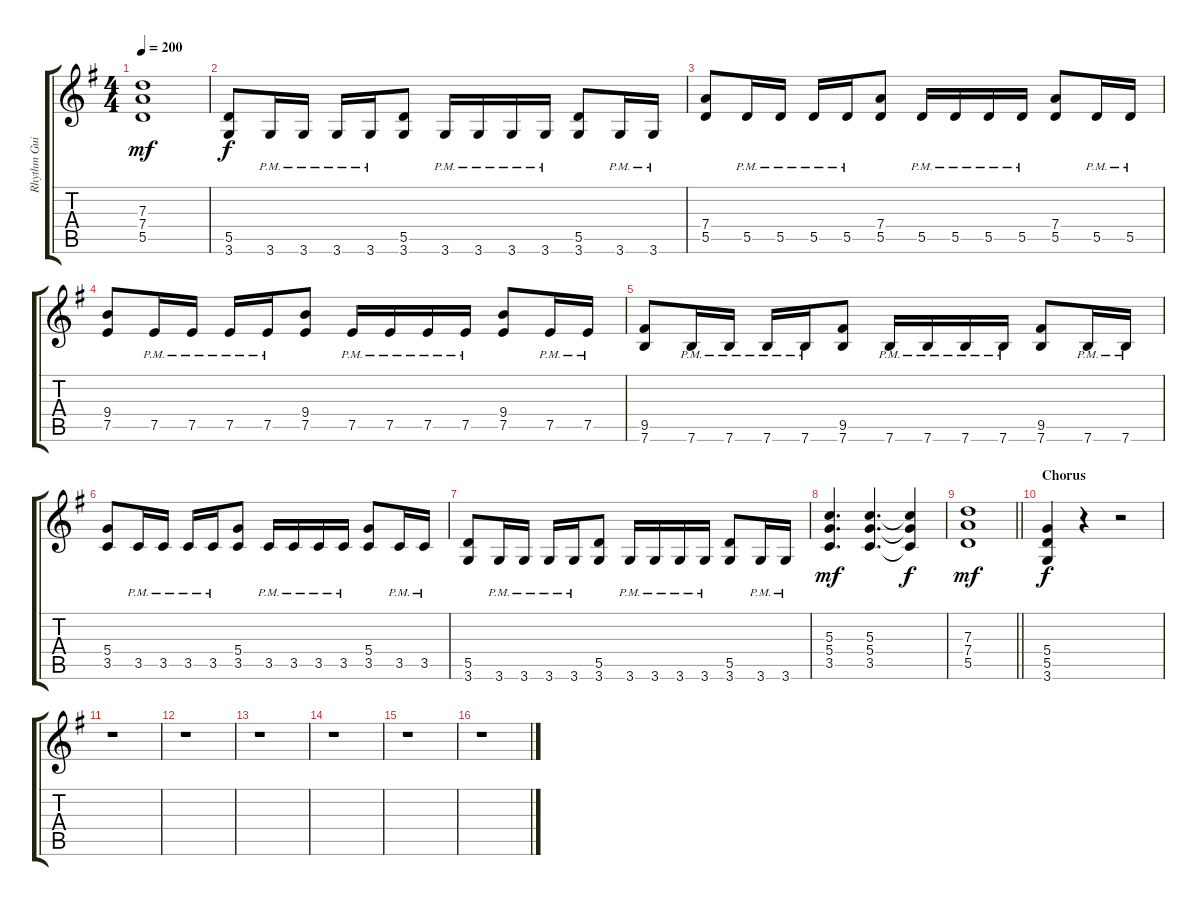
\track ("Rhythm Guitar 1" "Rhythm Gui") {instrument distortionguitar}
\staff {score tabs}
\tuning (E4 B3 G3 D3 A2 E2) {hide}
\ts (4 4)
\tempo 200
\clef g2
\ks g
(7.3 7.4 5.5).1{dy mf} |
(5.5 3.6).8{dy f} 3.6{pm}.16 3.6{pm}.16 3.6{pm}.16 3.6{pm}.16 (5.5 3.6).8 3.6{pm}.16 3.6{pm}.16 3.6{pm}.16 3.6{pm}.16 (5.5 3.6).8 3.6{pm}.16 3.6{pm}.16 |
(7.4 5.5).8 5.5{pm}.16 5.5{pm}.16 5.5{pm}.16 5.5{pm}.16 (7.4 5.5).8 5.5{pm}.16 5.5{pm}.16 5.5{pm}.16 5.5{pm}.16 (7.4 5.5).8 5.5{pm}.16 5.5{pm}.16 |
(9.4 7.5).8 7.5{pm}.16 7.5{pm}.16 7.5{pm}.16 7.5{pm}.16 (9.4 7.5).8 7.5{pm}.16 7.5{pm}.16 7.5{pm}.16 7.5{pm}.16 (9.4 7.5).8 7.5{pm}.16 7.5{pm}.16 |
(9.5 7.6).8 7.6{pm}.16 7.6{pm}.16 7.6{pm}.16 7.6{pm}.16 (9.5 7.6).8 7.6{pm}.16 7.6{pm}.16 7.6{pm}.16 7.6{pm}.16 (9.5 7.6).8 7.6{pm}.16 7.6{pm}.16 |
(5.4 3.5).8 3.5{pm}.16 3.5{pm}.16 3.5{pm}.16 3.5{pm}.16 (5.4 3.5).8 3.5{pm}.16 3.5{pm}.16 3.5{pm}.16 3.5{pm}.16 (5.4 3.5).8 3.5{pm}.16 3.5{pm}.16 |
(5.5 3.6).8 3.6{pm}.16 3.6{pm}.16 3.6{pm}.16 3.6{pm}.16 (5.5 3.6).8 3.6{pm}.16 3.6{pm}.16 3.6{pm}.16 3.6{pm}.16 (5.5 3.6).8 3.6{pm}.16 3.6{pm}.16 |
(5.3 5.4 3.5).4{d dy mf} (5.3 5.4 3.5).4{d} (5.3{t} 5.4{t} 3.5{t}).4{dy f} |
\barLineRight lightlight
(7.3 7.4 5.5).1{dy mf} |
\section ("" "Chorus")
(5.4 5.5 3.6).4{dy f} r.4 r.2 |
r.1 |
r.1 |
r.1 |
r.1 |
r.1 |
r.1
